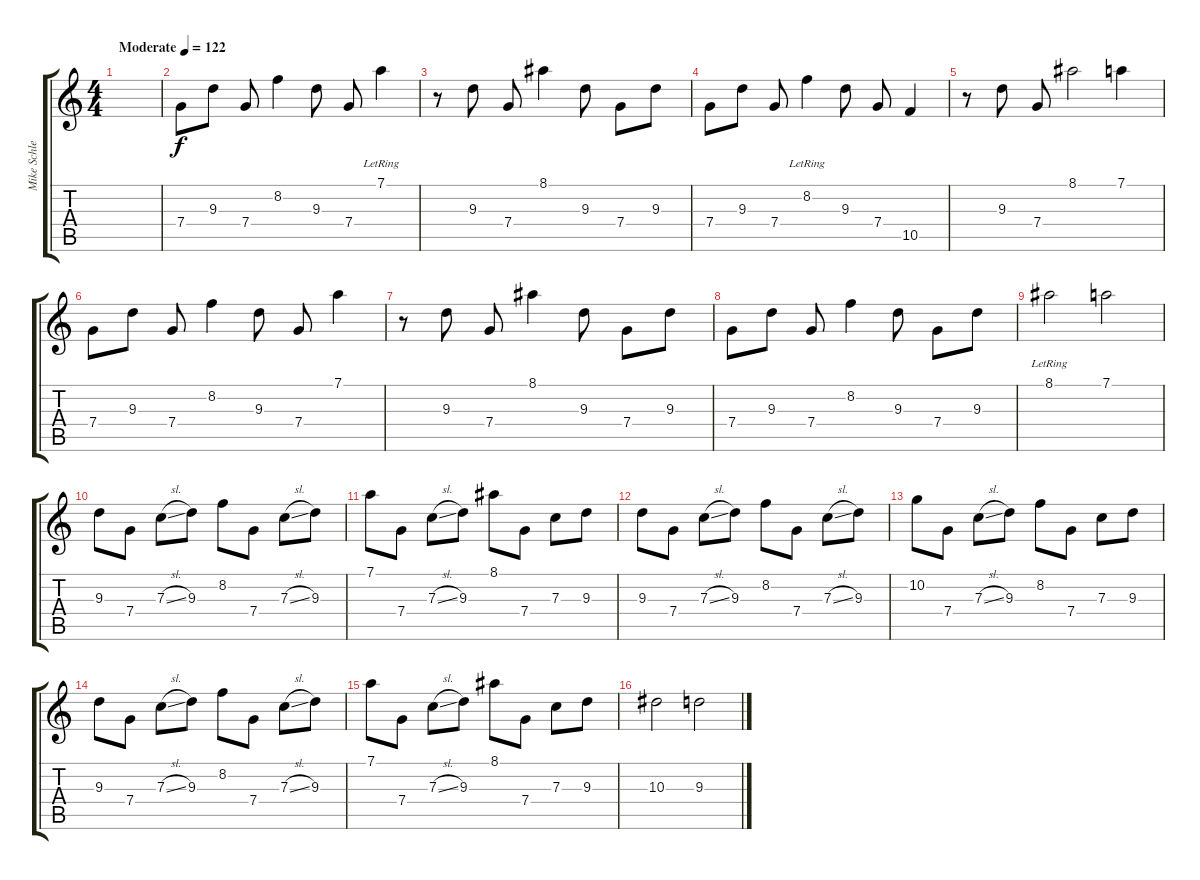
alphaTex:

\track ("Mike Schleibaum" "Mike Schle") {instrument distortionguitar}
\staff {score tabs}
\tuning (D4 A3 F3 C3 G2 C2) {hide}
\ts (4 4)
\tempo (122 "Moderate")
\clef g2
\ks c
|
7.4.8 9.3.8 7.4.8 8.2.4 9.3.8 7.4.8 7.1{lr}.4 |
r.8 9.3.8 7.4.8 8.1.4 9.3.8 7.4.8 9.3.8 |
7.4.8 9.3.8 7.4.8 8.2{lr}.4 9.3.8 7.4.8 10.5.4 |
r.8 9.3.8 7.4.8 8.1.2 7.1.4 |
7.4.8 9.3.8 7.4.8 8.2.4 9.3.8 7.4.8 7.1.4 |
r.8 9.3.8 7.4.8 8.1.4 9.3.8 7.4.8 9.3.8 |
7.4.8 9.3.8 7.4.8 8.2.4 9.3.8 7.4.8 9.3.8 |
8.1{lr}.2 7.1.2 |
9.3.8 7.4.8 7.3{sl}.8 9.3.8 8.2.8 7.4.8 7.3{sl}.8 9.3.8 |
7.1.8 7.4.8 7.3{sl}.8 9.3.8 8.1.8 7.4.8 7.3.8 9.3.8 |
9.3.8 7.4.8 7.3{sl}.8 9.3.8 8.2.8 7.4.8 7.3{sl}.8 9.3.8 |
10.2.8 7.4.8 7.3{sl}.8 9.3.8 8.2.8 7.4.8 7.3.8 9.3.8 |
9.3.8 7.4.8 7.3{sl}.8 9.3.8 8.2.8 7.4.8 7.3{sl}.8 9.3.8 |
7.1.8 7.4.8 7.3{sl}.8 9.3.8 8.1.8 7.4.8 7.3.8 9.3.8 |
10.3.2 9.3.2
